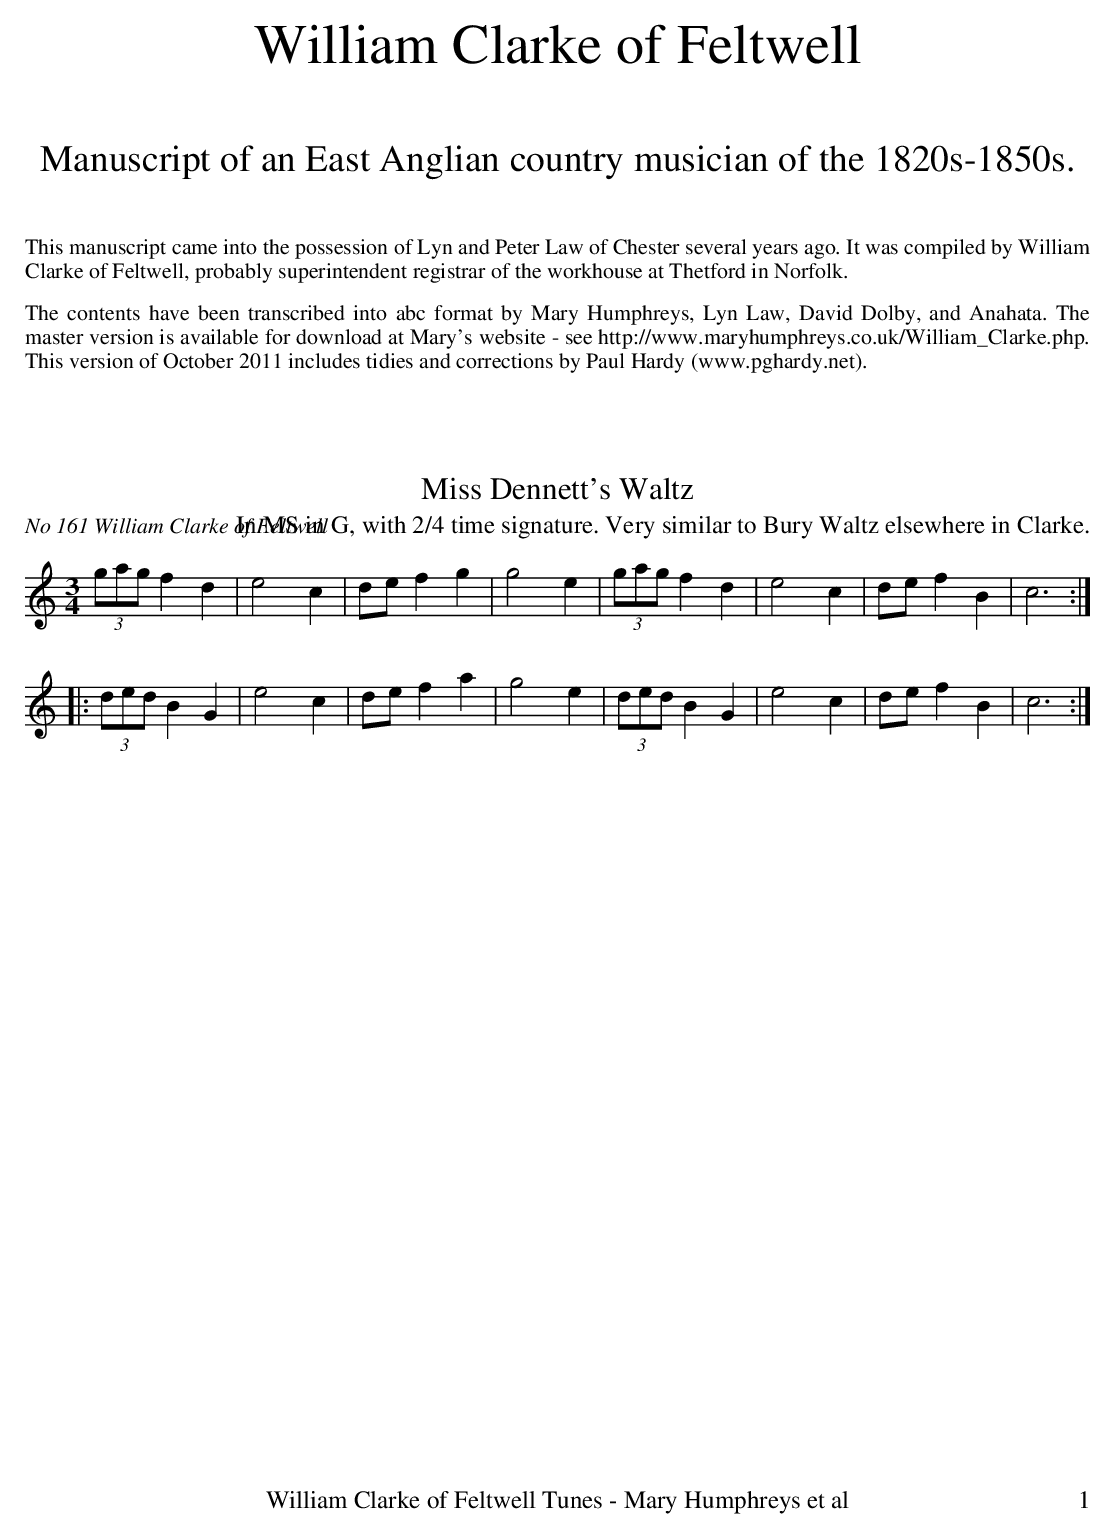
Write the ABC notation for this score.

X:1
T:Miss Dennett's Waltz
O:No 161 William Clarke of Feltwell
M:3/4
L:1/4
K:C
(3g/a/g/fd|e2c|d/e/fg|g2e|(3g/a/g/fd|e2c|d/e/fB|c3:|
|:(3d/e/d/BG|e2c|d/e/ fa|g2e|(3d/e/d/BG|e2c|d/e/fB|c3:|
